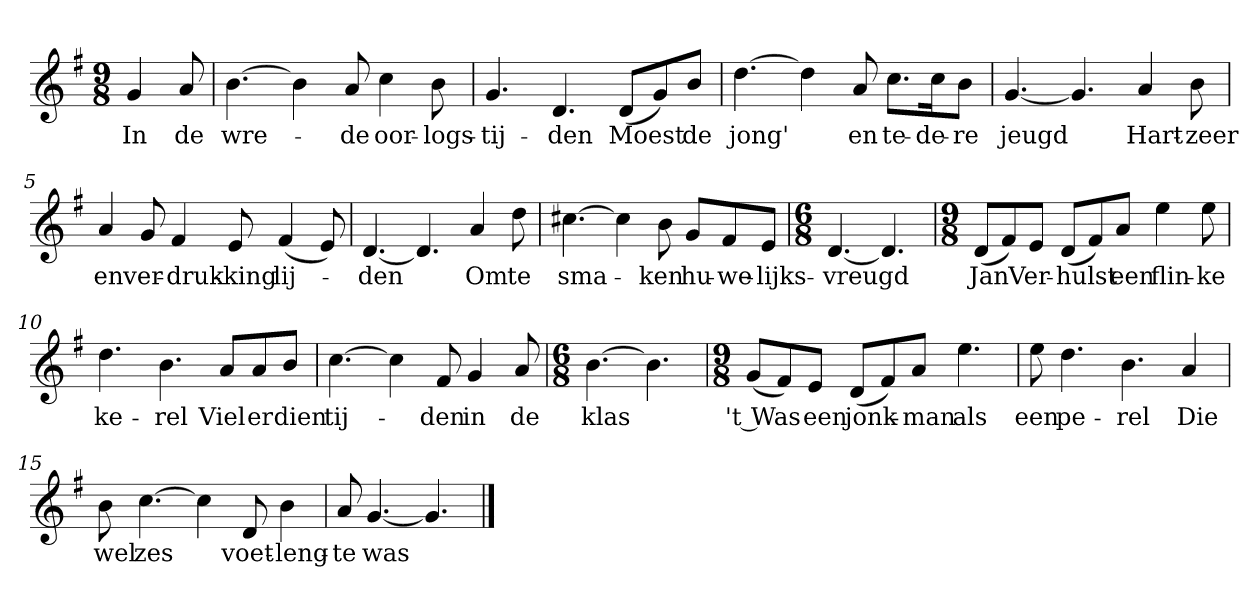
**kern	**text
*part1	*part1
*staff1	*staff1
*clefG2	*
*k[f#]	*
*G:	*
*M9/8	*
*MM120	*
=	=
4g	In
8a	de
=1	=1
[4.b	wre-
4b]	.
8a	-de
4cc	oor-
8b	-logs-
=2	=2
4.g	-tij-
4.d	-den
(8d/L	Moest
8g/)	.
8b/J	de
=3	=3
[4.dd	jong'
4dd]	.
8a	en
8.cc\L	te-
16cc\K	-de-
8b\J	-re
=4	=4
[4.g	jeugd
4.g]	.
4a	Hart-
8b	-zeer
=5	=5
4a	en
8g	ver-
4f#	-druk-
8e	-king
(4f#	lij-
8e)	.
=6	=6
[4.d	-den
4.d]	.
4a	Om
8dd	te
=7	=7
[4.cc#X	sma-
4cc#]	.
8b	-ken
8g/L	hu-
8f#/	-we-
8e/J	-lijks-
=8	=8
*M6/8	*
[4.d	-vreugd
4.d]	.
=9	=9
*M9/8	*
(8d/L	Jan
8f#/)	.
8e/J	Ver-
(8d/L	-hulst
8f#/)	.
8a/J	een
4ee	flin-
8ee	-ke
=10	=10
4.dd	ke-
4.b	-rel
8a/L	Viel
8a/	er
8b/J	dien
=11	=11
[4.cc	tij-
4cc]	.
8f#	-den
4g	in
8a	de
=12	=12
*M6/8	*
[4.b	klas
4.b]	.
=13	=13
*M9/8	*
(8g/L	't Was
8f#/)	.
8e/J	een
(8d/L	jonk-
8f#/)	.
8a/J	-man
4.ee	als
=14	=14
8ee	een
4.dd	pe-
4.b	-rel
4a	Die
=15	=15
8b	wel
[4.cc	zes
4cc]	.
8d	voet-
4b	-leng-
=16	=16
8a	-te
[4.g	was
4.g]	.
==	==
*-	*-
